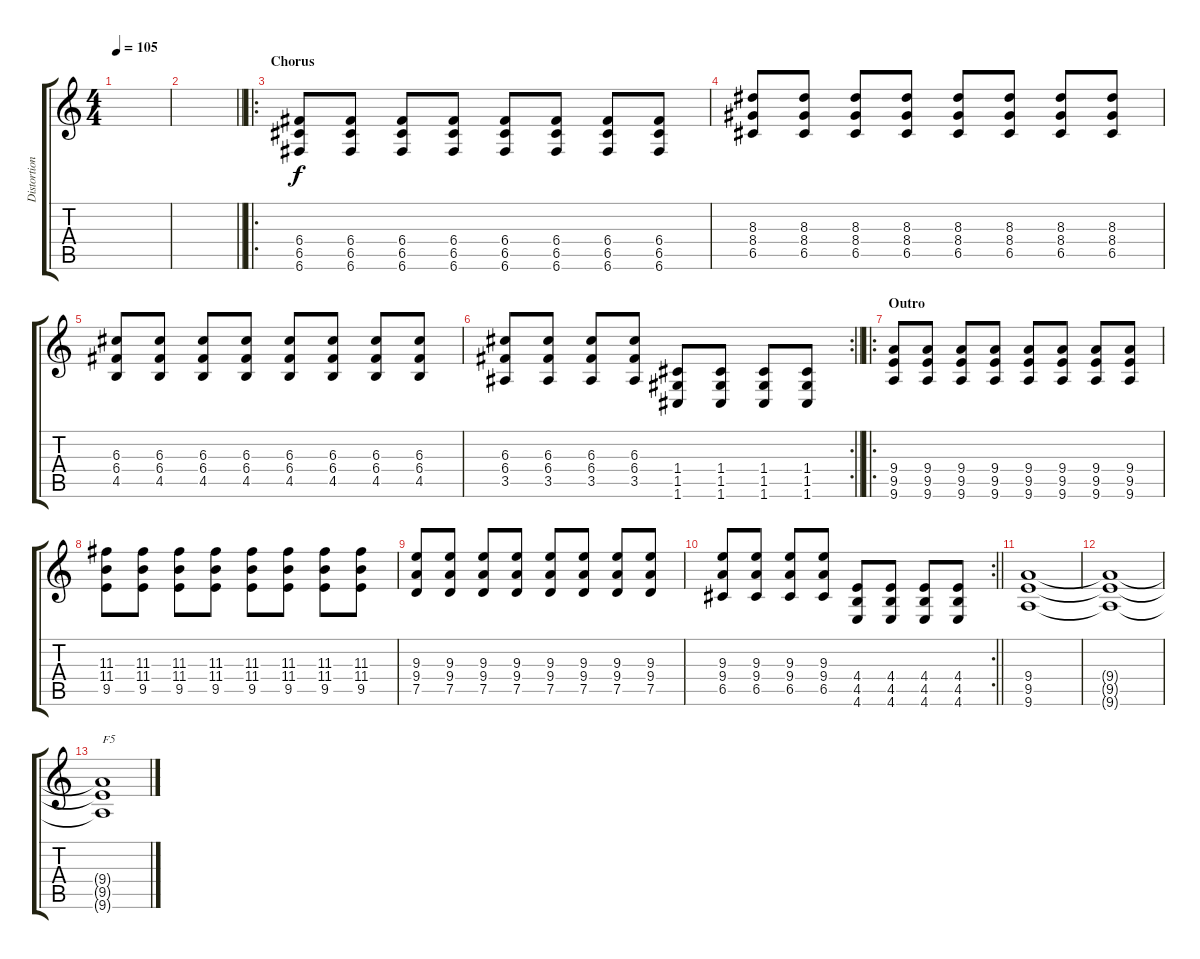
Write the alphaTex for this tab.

\track ("Distortion Guitar" "Distortion") {instrument distortionguitar}
\staff {score tabs}
\tuning (E4 C4 G3 C3 G2 C2) {hide}
\ts (4 4)
\tempo 105
\clef g2
\ks c
|
\barLineRight lightlight
|
\ro
\section ("" "Chorus")
(6.4 6.5 6.6).8{volume 12} (6.4 6.5 6.6).8 (6.4 6.5 6.6).8 (6.4 6.5 6.6).8 (6.4 6.5 6.6).8 (6.4 6.5 6.6).8 (6.4 6.5 6.6).8 (6.4 6.5 6.6).8 |
(8.3 8.4 6.5).8 (8.3 8.4 6.5).8 (8.3 8.4 6.5).8 (8.3 8.4 6.5).8 (8.3 8.4 6.5).8 (8.3 8.4 6.5).8 (8.3 8.4 6.5).8 (8.3 8.4 6.5).8 |
(6.3 6.4 4.5).8 (6.3 6.4 4.5).8 (6.3 6.4 4.5).8 (6.3 6.4 4.5).8 (6.3 6.4 4.5).8 (6.3 6.4 4.5).8 (6.3 6.4 4.5).8 (6.3 6.4 4.5).8 |
\rc 2
\barLineRight lightlight
(6.3 6.4 3.5).8 (6.3 6.4 3.5).8 (6.3 6.4 3.5).8 (6.3 6.4 3.5).8 (1.4 1.5 1.6).8 (1.4 1.5 1.6).8 (1.4 1.5 1.6).8 (1.4 1.5 1.6).8 |
\ro
\section ("" "Outro")
(9.4 9.5 9.6).8 (9.4 9.5 9.6).8 (9.4 9.5 9.6).8 (9.4 9.5 9.6).8 (9.4 9.5 9.6).8 (9.4 9.5 9.6).8 (9.4 9.5 9.6).8 (9.4 9.5 9.6).8 |
(11.3 11.4 9.5).8 (11.3 11.4 9.5).8 (11.3 11.4 9.5).8 (11.3 11.4 9.5).8 (11.3 11.4 9.5).8 (11.3 11.4 9.5).8 (11.3 11.4 9.5).8 (11.3 11.4 9.5).8 |
(9.3 9.4 7.5).8 (9.3 9.4 7.5).8 (9.3 9.4 7.5).8 (9.3 9.4 7.5).8 (9.3 9.4 7.5).8 (9.3 9.4 7.5).8 (9.3 9.4 7.5).8 (9.3 9.4 7.5).8 |
\rc 2
\barLineRight lightlight
(9.3 9.4 6.5).8 (9.3 9.4 6.5).8 (9.3 9.4 6.5).8 (9.3 9.4 6.5).8 (4.4 4.5 4.6).8 (4.4 4.5 4.6).8 (4.4 4.5 4.6).8 (4.4 4.5 4.6).8 |
(9.4 9.5 9.6).1 |
(9.4{t} 9.5{t} 9.6{t}).1{volume 0} |
(9.4{t} 9.5{t} 9.6{t}).1{txt "F5"}
